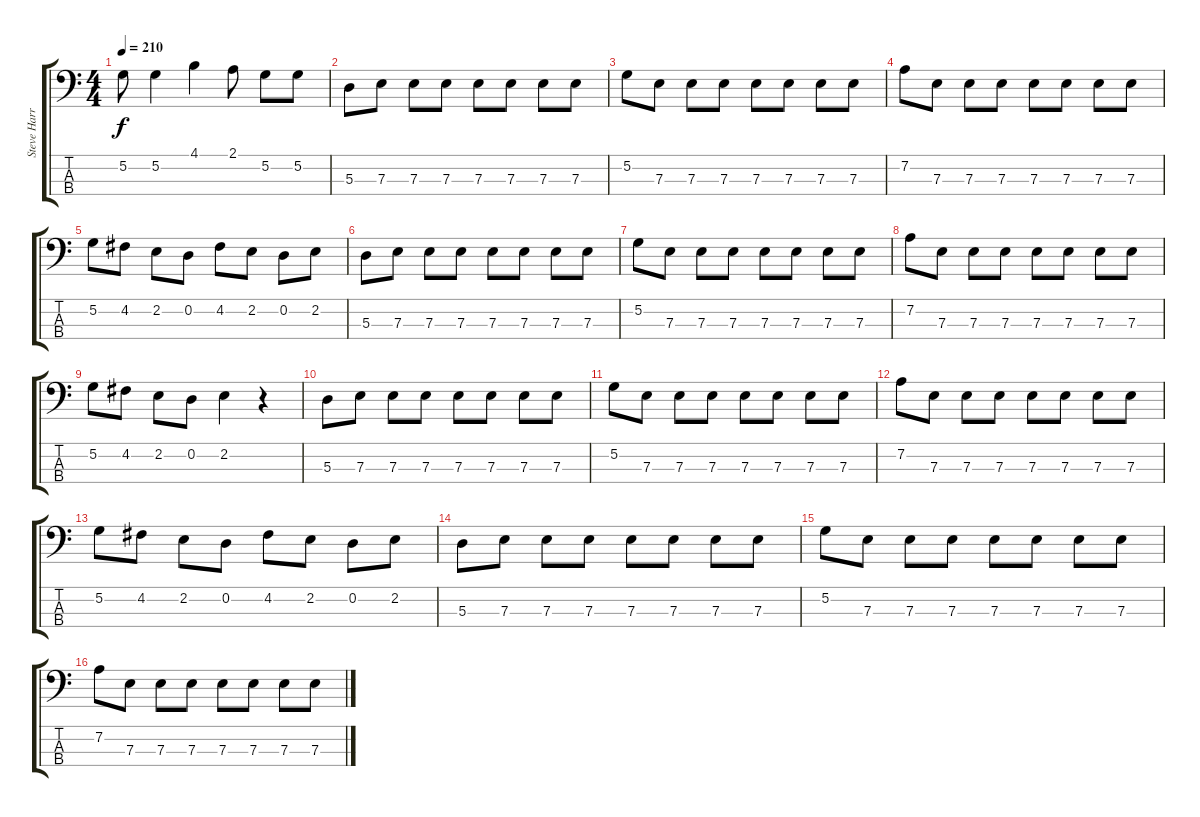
\track ("Steve Harris" "Steve Harr") {instrument electricbassfinger}
\staff {score tabs}
\tuning (G2 D2 A1 E1) {hide}
\ts (4 4)
\tempo 210
\clef f4
\ks c
5.2.8{dy f} 5.2.4 4.1.4 2.1.8 5.2.8 5.2.8 |
5.3.8 7.3.8 7.3.8 7.3.8 7.3.8 7.3.8 7.3.8 7.3.8 |
5.2.8 7.3.8 7.3.8 7.3.8 7.3.8 7.3.8 7.3.8 7.3.8 |
7.2.8 7.3.8 7.3.8 7.3.8 7.3.8 7.3.8 7.3.8 7.3.8 |
5.2.8 4.2.8 2.2.8 0.2.8 4.2.8 2.2.8 0.2.8 2.2.8 |
5.3.8 7.3.8 7.3.8 7.3.8 7.3.8 7.3.8 7.3.8 7.3.8 |
5.2.8 7.3.8 7.3.8 7.3.8 7.3.8 7.3.8 7.3.8 7.3.8 |
7.2.8 7.3.8 7.3.8 7.3.8 7.3.8 7.3.8 7.3.8 7.3.8 |
5.2.8 4.2.8 2.2.8 0.2.8 2.2.4 r.4 |
5.3.8 7.3.8 7.3.8 7.3.8 7.3.8 7.3.8 7.3.8 7.3.8 |
5.2.8 7.3.8 7.3.8 7.3.8 7.3.8 7.3.8 7.3.8 7.3.8 |
7.2.8 7.3.8 7.3.8 7.3.8 7.3.8 7.3.8 7.3.8 7.3.8 |
5.2.8 4.2.8 2.2.8 0.2.8 4.2.8 2.2.8 0.2.8 2.2.8 |
5.3.8 7.3.8 7.3.8 7.3.8 7.3.8 7.3.8 7.3.8 7.3.8 |
5.2.8 7.3.8 7.3.8 7.3.8 7.3.8 7.3.8 7.3.8 7.3.8 |
7.2.8 7.3.8 7.3.8 7.3.8 7.3.8 7.3.8 7.3.8 7.3.8
